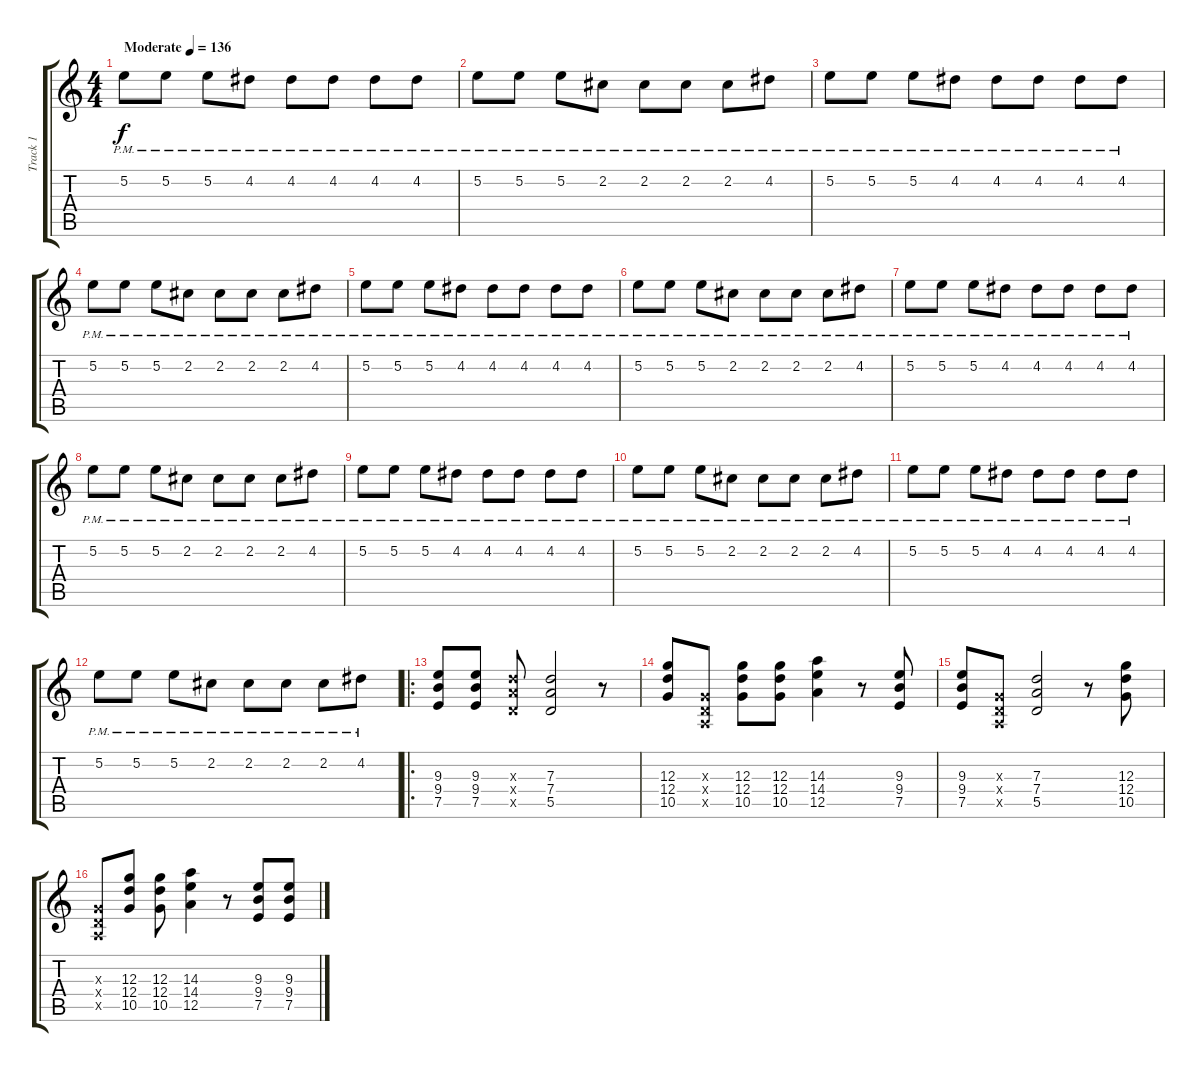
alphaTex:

\track ("Track 1" "Track 1") {instrument distortionguitar}
\staff {score tabs}
\tuning (E4 B3 G3 D3 A2 E2) {hide}
\ts (4 4)
\tempo (136 "Moderate")
\clef g2
\ks c
5.2{pm}.8{dy f instrument distortionguitar} 5.2{pm}.8 5.2{pm}.8 4.2{pm}.8 4.2{pm}.8 4.2{pm}.8 4.2{pm}.8 4.2{pm}.8 |
5.2{pm}.8 5.2{pm}.8 5.2{pm}.8 2.2{pm}.8 2.2{pm}.8 2.2{pm}.8 2.2{pm}.8 4.2{pm}.8 |
5.2{pm}.8 5.2{pm}.8 5.2{pm}.8 4.2{pm}.8 4.2{pm}.8 4.2{pm}.8 4.2{pm}.8 4.2{pm}.8 |
5.2{pm}.8 5.2{pm}.8 5.2{pm}.8 2.2{pm}.8 2.2{pm}.8 2.2{pm}.8 2.2{pm}.8 4.2{pm}.8 |
5.2{pm}.8 5.2{pm}.8 5.2{pm}.8 4.2{pm}.8 4.2{pm}.8 4.2{pm}.8 4.2{pm}.8 4.2{pm}.8 |
5.2{pm}.8 5.2{pm}.8 5.2{pm}.8 2.2{pm}.8 2.2{pm}.8 2.2{pm}.8 2.2{pm}.8 4.2{pm}.8 |
5.2{pm}.8 5.2{pm}.8 5.2{pm}.8 4.2{pm}.8 4.2{pm}.8 4.2{pm}.8 4.2{pm}.8 4.2{pm}.8 |
5.2{pm}.8 5.2{pm}.8 5.2{pm}.8 2.2{pm}.8 2.2{pm}.8 2.2{pm}.8 2.2{pm}.8 4.2{pm}.8 |
5.2{pm}.8 5.2{pm}.8 5.2{pm}.8 4.2{pm}.8 4.2{pm}.8 4.2{pm}.8 4.2{pm}.8 4.2{pm}.8 |
5.2{pm}.8 5.2{pm}.8 5.2{pm}.8 2.2{pm}.8 2.2{pm}.8 2.2{pm}.8 2.2{pm}.8 4.2{pm}.8 |
5.2{pm}.8 5.2{pm}.8 5.2{pm}.8 4.2{pm}.8 4.2{pm}.8 4.2{pm}.8 4.2{pm}.8 4.2{pm}.8 |
5.2{pm}.8 5.2{pm}.8 5.2{pm}.8 2.2{pm}.8 2.2{pm}.8 2.2{pm}.8 2.2{pm}.8 4.2{pm}.8 |
\ro
(9.3 9.4 7.5).8 (9.3 9.4 7.5).8 (7.3{x} 7.4{x} 5.5{x}).8 (7.3 7.4 5.5).2 r.8 |
(12.3 12.4 10.5).8 (0.3{x} 0.4{x} 0.5{x}).8 (12.3 12.4 10.5).8 (12.3 12.4 10.5).8 (14.3 14.4 12.5).4 r.8 (9.3 9.4 7.5).8 |
(9.3 9.4 7.5).8 (0.3{x} 0.4{x} 0.5{x}).8 (7.3 7.4 5.5).2 r.8 (12.3 12.4 10.5).8 |
(0.3{x} 0.4{x} 0.5{x}).8 (12.3 12.4 10.5).8 (12.3 12.4 10.5).8 (14.3 14.4 12.5).4 r.8 (9.3 9.4 7.5).8 (9.3 9.4 7.5).8
